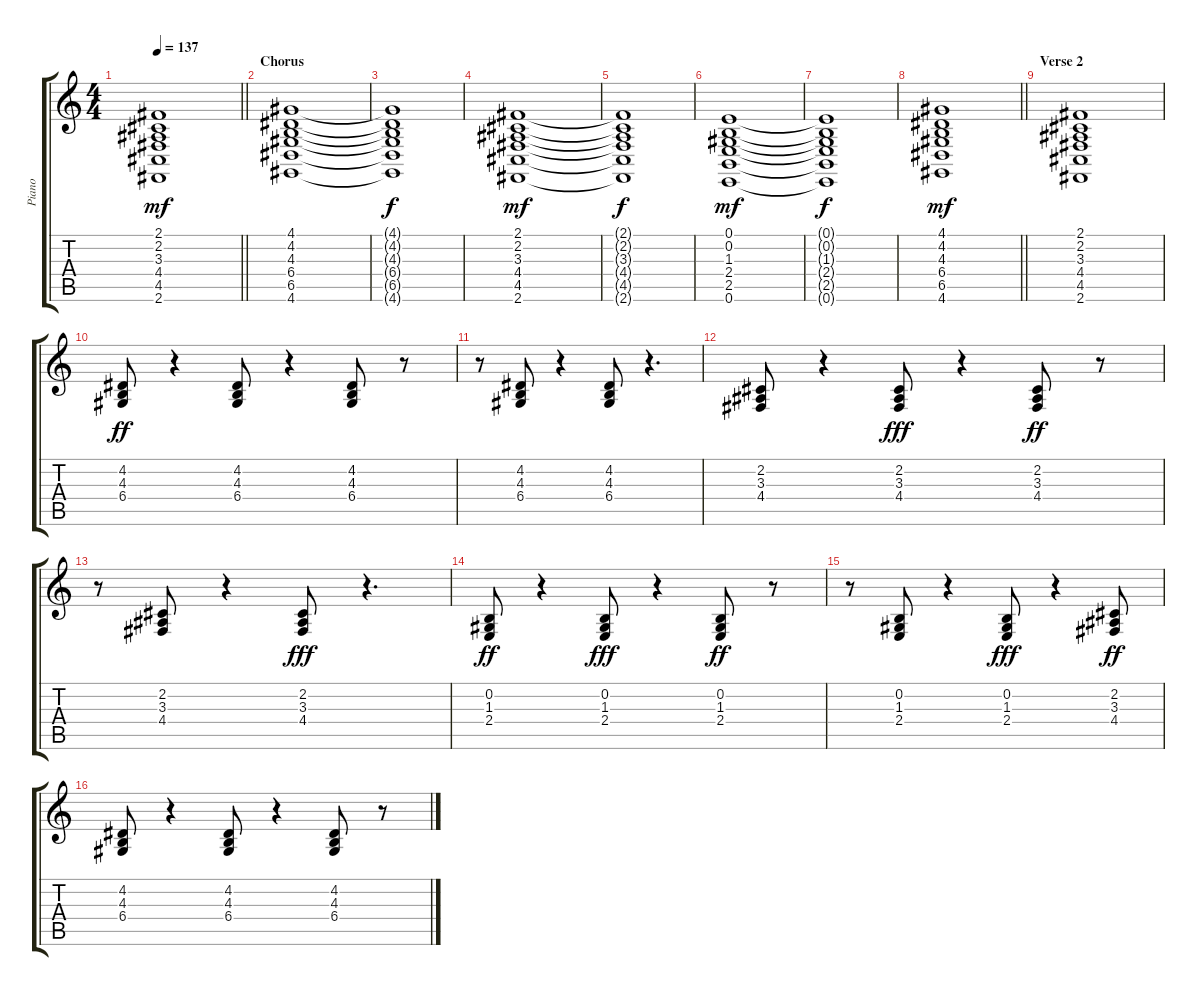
\track ("Piano" "Piano") {instrument electricpiano2}
\staff {score tabs}
\tuning (E4 B3 G3 D3 A2 E2) {hide}
\ts (4 4)
\tempo 137
\clef g2
\barLineRight lightlight
\ks c
(2.1 2.2 3.3 4.4 4.5 2.6).1{dy mf} |
\section ("" "Chorus")
(4.1 4.2 4.3 6.4 6.5 4.6).1 |
(4.1{t} 4.2{t} 4.3{t} 6.4{t} 6.5{t} 4.6{t}).1{dy f} |
(2.1 2.2 3.3 4.4 4.5 2.6).1{dy mf} |
(2.1{t} 2.2{t} 3.3{t} 4.4{t} 4.5{t} 2.6{t}).1{dy f} |
(0.1 0.2 1.3 2.4 2.5 0.6).1{dy mf} |
(0.1{t} 0.2{t} 1.3{t} 2.4{t} 2.5{t} 0.6{t}).1{dy f} |
\barLineRight lightlight
(4.1 4.2 4.3 6.4 6.5 4.6).1{dy mf} |
\section ("" "Verse 2")
(2.1 2.2 3.3 4.4 4.5 2.6).1 |
(4.2 4.3 6.4).8{dy ff instrument lead2sawtooth} r.4 (4.2 4.3 6.4).8 r.4 (4.2 4.3 6.4).8 r.8 |
r.8 (4.2 4.3 6.4).8 r.4 (4.2 4.3 6.4).8 r.4{d} |
(2.2 3.3 4.4).8 r.4 (2.2 3.3 4.4).8{dy fff} r.4 (2.2 3.3 4.4).8{dy ff} r.8 |
r.8 (2.2 3.3 4.4).8 r.4 (2.2 3.3 4.4).8{dy fff} r.4{d} |
(0.2 1.3 2.4).8{dy ff} r.4 (0.2 1.3 2.4).8{dy fff} r.4 (0.2 1.3 2.4).8{dy ff} r.8 |
r.8 (0.2 1.3 2.4).8 r.4 (0.2 1.3 2.4).8{dy fff} r.4 (2.2 3.3 4.4).8{dy ff} |
(4.2 4.3 6.4).8 r.4 (4.2 4.3 6.4).8 r.4 (4.2 4.3 6.4).8 r.8
